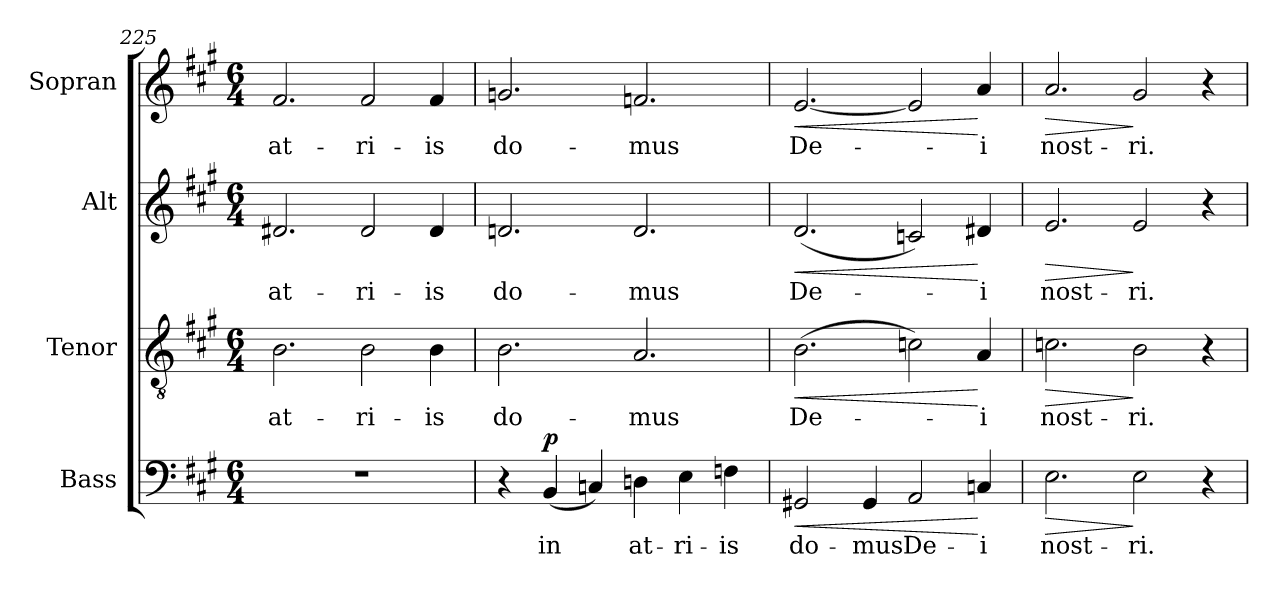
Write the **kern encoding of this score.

**kern	**text	**dynam	**kern	**text	**dynam	**kern	**text	**dynam	**kern	**text	**dynam
*part4	*part4	*part4	*part3	*part3	*part3	*part2	*part2	*part2	*part1	*part1	*part1
*staff4	*staff4	*staff4	*staff3	*staff3	*staff3	*staff2	*staff2	*staff2	*staff1	*staff1	*staff1
*I"Bass	*	*	*I"Tenor	*	*	*I"Alt	*	*	*I"Sopran	*	*
*I'B.	*	*	*I'T.	*	*	*I'A.	*	*	*I'S.	*	*
*clefF4	*	*	*clefGv2	*	*	*clefG2	*	*	*clefG2	*	*
*k[f#c#g#]	*	*	*k[f#c#g#]	*	*	*k[f#c#g#]	*	*	*k[f#c#g#]	*	*
*A:	*	*	*A:	*	*	*A:	*	*	*A:	*	*
*M6/4	*	*	*M6/4	*	*	*M6/4	*	*	*M6/4	*	*
=225	=225	=225	=225	=225	=225	=225	=225	=225	=225	=225	=225
!	!	!	!	!LO:LY:b	!	!	!LO:LY:b	!	!	!LO:LY:b	!
1.r	.	.	2.B\	at-	.	2.d#X/	at-	.	2.f#/	at-	.
!	!	!	!	!LO:LY:b	!	!	!LO:LY:b	!	!	!LO:LY:b	!
.	.	.	2B\	-ri-	.	2d#/	-ri-	.	2f#/	-ri-	.
!	!	!	!	!LO:LY:b	!	!	!LO:LY:b	!	!	!LO:LY:b	!
.	.	.	4B\	-is	.	4d#/	-is	.	4f#/	-is	.
=226	=226	=226	=226	=226	=226	=226	=226	=226	=226	=226	=226
!	!	!	!	!LO:LY:b	!	!	!LO:LY:b	!	!	!LO:LY:b	!
4r	.	.	2.B\	do-	.	2.dn/	do-	.	2.gn/	do-	.
!	!LO:LY:b	!LO:DY:a	!	!	!	!	!	!	!	!	!
(<4BB/	in	p	.	.	.	.	.	.	.	.	.
4Cn/)	.	.	.	.	.	.	.	.	.	.	.
!	!LO:LY:b	!	!	!LO:LY:b	!	!	!LO:LY:b	!	!	!LO:LY:b	!
4Dn\	at-	.	2.A/	-mus	.	2.d/	-mus	.	2.fn/	-mus	.
!	!LO:LY:b	!	!	!	!	!	!	!	!	!	!
4E\	-ri-	.	.	.	.	.	.	.	.	.	.
!	!LO:LY:b	!	!	!	!	!	!	!	!	!	!
4Fn\	-is	.	.	.	.	.	.	.	.	.	.
=227	=227	=227	=227	=227	=227	=227	=227	=227	=227	=227	=227
!	!LO:LY:b	!LO:HP:b	!	!LO:LY:b	!LO:HP:b	!	!LO:LY:b	!LO:HP:b	!	!LO:LY:b	!LO:HP:b
2GG#X/	do-	<	(>2.B\	De-	<	(<2.d/	De-	<	[2.e/	De-	<
!	!LO:LY:b	!	!	!	!	!	!	!	!	!	!
4GG#/	-mus	.	.	.	.	.	.	.	.	.	.
!	!LO:LY:b	!	!	!	!	!	!	!	!	!	!
2AA/	De-	.	2cn\)	.	.	2cn/)	.	.	2e/]	.	.
!	!LO:LY:b	!	!	!LO:LY:b	!	!	!LO:LY:b	!	!	!LO:LY:b	!
4Cn/	-i	[	4A/	-i	[	4d#X/	-i	[	4a/	-i	[
!!LO:LB:g=z
=228	=228	=228	=228	=228	=228	=228	=228	=228	=228	=228	=228
!	!LO:LY:b	!LO:HP:b	!	!LO:LY:b	!LO:HP:b	!	!LO:LY:b	!LO:HP:b	!	!LO:LY:b	!LO:HP:b
2.E\	nost-	>	2.cn\	nost-	>	2.e/	nost-	>	2.a/	nost-	>
!	!LO:LY:b	!	!	!LO:LY:b	!	!	!LO:LY:b	!	!	!LO:LY:b	!
2E\	-ri.	]	2B\	-ri.	]	2e/	-ri.	]	2g#/	-ri.	]
4r	.	.	4r	.	.	4r	.	.	4r	.	.
=	=	=	=	=	=	=	=	=	=	=	=
*-	*-	*-	*-	*-	*-	*-	*-	*-	*-	*-	*-
